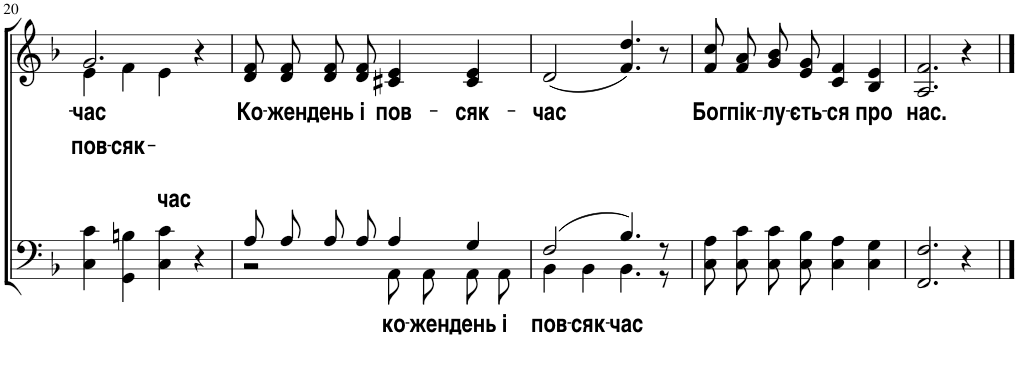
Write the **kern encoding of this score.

**kern	**text	**kern	**text	**text
*part2	*part2	*part1	*part1	*part1
*staff2	*staff2	*staff1	*staff1	*staff1
*I"Bass	*	*I"Soprano	*	*
!!LO:PB:g=z
*clefF4	*	*clefG2	*	*
*k[b-]	*	*k[b-]	*	*
*M4/4	*	*M4/4	*	*
=20	=20	=20	=20	=20
!	!	!	!LO:LY:b	!
*	*	*^	*	*
!	!	!	!	!	!LO:LY:b
4C\ 4c\	.	2.g/	4e\	.	пов-
!	!	!	!	!	!LO:LY:b
4GG\ 4Bn\	.	.	4f\	.	-сяк-
!	!	!	!	!	!LO:LY:b
4C\ 4c\	.	.	4e\	.	-час
4r	.	4r	4ryy	.	.
=21	=21	=21	=21	=21	=21
*^	*	*	*	*	*
!	!	!	!	!	!LO:LY:b	!
*	*	*	*v	*v	*	*
8A/L	2r	.	8d/ 8f/L	Ко-	.
!	!	!	!	!LO:LY:b	!
8A/J	.	.	8d/ 8f/J	-жен	.
!	!	!	!	!LO:LY:b	!
8A/L	.	.	8d/ 8f/L	день	.
!	!	!	!	!LO:LY:b	!
8A/J	.	.	8d/ 8f/J	і	.
!	!	!LO:LY:b	!	!LO:LY:b	!
4A/	8AA\L	ко-	4c#X/ 4e/	пов-	.
!	!	!LO:LY:b	!	!	!
.	8AA\J	-жен	.	.	.
!	!	!LO:LY:b	!	!LO:LY:b	!
4G/	8AA\L	день	4c#/ 4e/	-сяк-	.
!	!	!LO:LY:b	!	!	!
.	8AA\J	і	.	.	.
=22	=22	=22	=22	=22	=22
!	!	!LO:LY:b	!	!LO:LY:b	!
(2F/	4BB-\	пов-	(2d/	-час	.
!	!	!LO:LY:b	!	!	!
.	4BB-\	-сяк-	.	.	.
!	!	!LO:LY:b	!	!	!
4.B-/)	4.BB-\	-час	4.f/ 4.dd/)	.	.
8r	8r	.	8r	.	.
=23	=23	=23	=23	=23	=23
!	!	!	!	!LO:LY:b	!
*v	*v	*	*	*	*
8C\ 8A\L	.	8f/ 8cc/L	Бог	.
!	!	!	!LO:LY:b	!
8C\ 8c\J	.	8f/ 8a/J	пік-	.
!	!	!	!LO:LY:b	!
8C\ 8c\L	.	8g/ 8b-/L	-лу-	.
!	!	!	!LO:LY:b	!
8C\ 8B-\J	.	8e/ 8g/J	-єть-	.
!	!	!	!LO:LY:b	!
4C\ 4A\	.	4c/ 4f/	-ся	.
!	!	!	!LO:LY:b	!
4C\ 4G\	.	4B-/ 4e/	про	.
=24	=24	=24	=24	=24
!	!	!	!LO:LY:b	!
2.FF/ 2.F/	.	2.A/ 2.f/	нас.	.
4r	.	4r	.	.
==	==	==	==	==
*-	*-	*-	*-	*-
